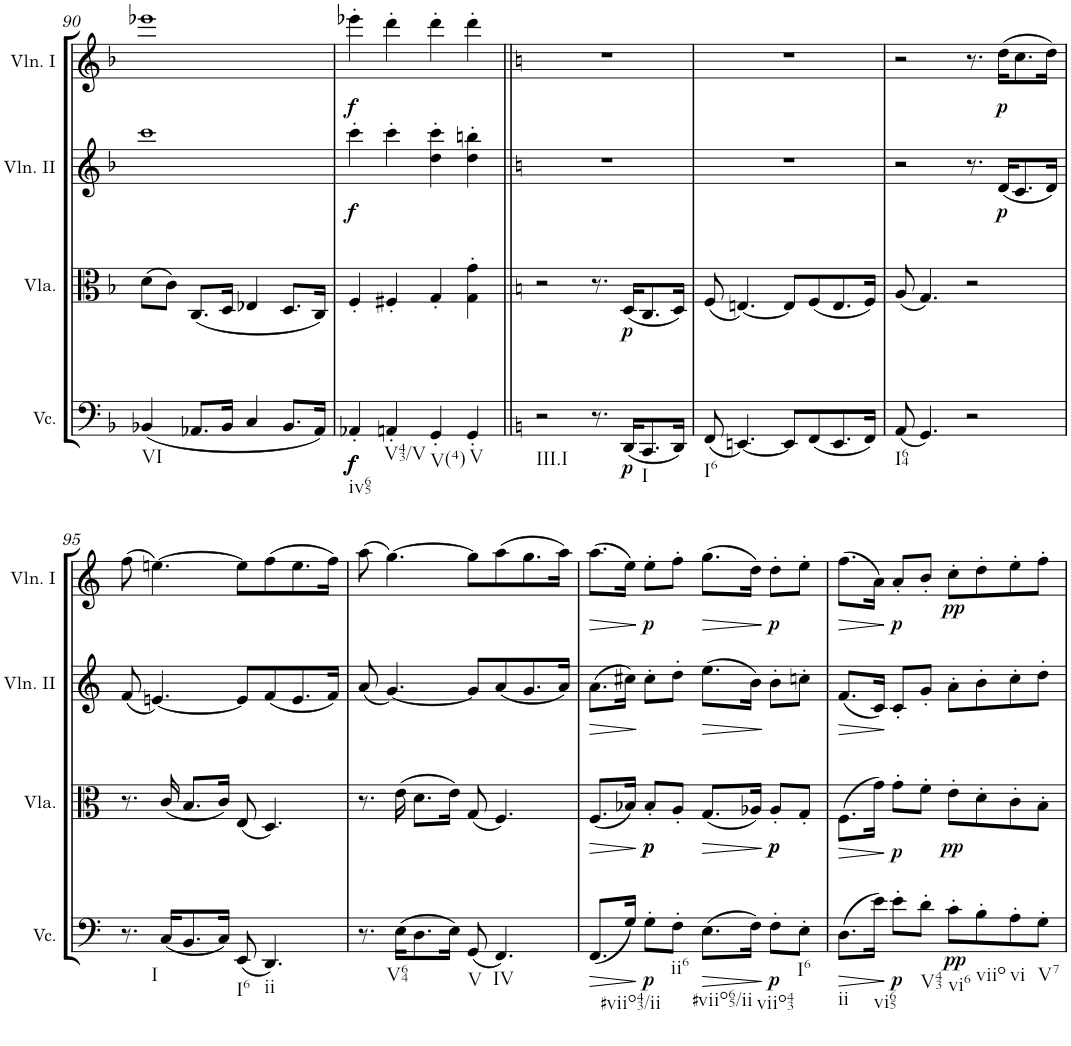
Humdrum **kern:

**kern	**dynam	**kern	**dynam	**kern	**dynam	**kern	**dynam
*part4	*part4	*part3	*part3	*part2	*part2	*part1	*part1
*staff4	*staff4	*staff3	*staff3	*staff2	*staff2	*staff1	*staff1
*I"Violoncello	*	*I"Viola	*	*I"Violin II	*	*I"Violin I	*
*I'Vc.	*	*I'Vla.	*	*I'Vln. II	*	*I'Vln. I	*
!!LO:PB:g=z
*clefC4	*	*clefC3	*	*clefG2	*	*clefG2	*
*k[b-]	*	*k[b-]	*	*k[b-]	*	*k[b-]	*
*M4/4	*	*M4/4	*	*M4/4	*	*M4/4	*
*met(c)	*	*met(c)	*	*met(c)	*	*met(c)	*
=90	=90	=90	=90	=90	=90	=90	=90
!LO:TX:b:t=VI	!	!	!	!	!	!	!
(4BB-X/	.	(8d\L	.	1ccc	.	1eee-X	.
.	.	8c\J)	.	.	.	.	.
8.AA-X/L	.	(8.C/L	.	.	.	.	.
16BB-/Jk	.	16D/Jk	.	.	.	.	.
4C/	.	4E-X/	.	.	.	.	.
8.BB-/L	.	8.D/L	.	.	.	.	.
16AA-/Jk)	.	16C/Jk)	.	.	.	.	.
=91	=91	=91	=91	=91	=91	=91	=91
!LO:TX:b:t=iv65	!	!	!	!	!	!	!
!	!LO:DY:b	!	!	!	!	!	!
!	!LO:DY:n=1:b	!	!	!	!LO:DY:b	!	!LO:DY:b
4AA-X'/	f f	4F'/	.	4ccc'\	f	4eee-X'\	f
!LO:TX:b:t=V43/V	!	!	!	!	!	!	!
4AAn'/	.	4F#X'/	.	4ccc'\	.	4ddd'\	.
!LO:TX:b:t=V(4)	!	!	!	!	!	!	!
4GG'/	.	4G'/	.	4dd\' 4ccc\'	.	4ddd'\	.
!LO:TX:b:t=V	!	!	!	!	!	!	!
4GG'/	.	4G\' 4g\'	.	4dd\' 4bbn\'	.	4ddd'\	.
=92||	=92||	=92||	=92||	=92||	=92||	=92||	=92||
*k[]	*	*k[]	*	*k[]	*	*k[]	*
!LO:TX:b:t=III.I	!	!	!	!	!	!	!
2r	.	2r	.	1r	.	1r	.
8.r	.	8.r	.	.	.	.	.
!	!LO:DY:b	!	!LO:DY:b	!	!	!	!
(16DD/KL	p	(16D/KL	p	.	.	.	.
!LO:TX:b:t=I	!	!	!	!	!	!	!
8.CC/	.	8.C/	.	.	.	.	.
16DD/Jk)	.	16D/Jk)	.	.	.	.	.
=93	=93	=93	=93	=93	=93	=93	=93
!LO:TX:b:t=I6	!	!	!	!	!	!	!
(8FF/	.	(8F/	.	1r	.	1r	.
[4.EEn/)	.	[4.En/)	.	.	.	.	.
8EE/L]	.	8E/L]	.	.	.	.	.
(8FF/	.	(8F/	.	.	.	.	.
8.EE/	.	8.E/	.	.	.	.	.
16FF/Jk)	.	16F/Jk)	.	.	.	.	.
=94	=94	=94	=94	=94	=94	=94	=94
!LO:TX:b:t=I64	!	!	!	!	!	!	!
(8AA/	.	(8A/	.	2r	.	2r	.
4.GG/)	.	4.G/)	.	.	.	.	.
2r	.	2r	.	8.r	.	8.r	.
!	!	!	!	!	!LO:DY:b	!	!LO:DY:b
.	.	.	.	(16d/KL	p	(16dd\KL	p
.	.	.	.	8.c/	.	8.cc\	.
.	.	.	.	16d/Jk)	.	16dd\Jk)	.
!!LO:LB:g=z
=95	=95	=95	=95	=95	=95	=95	=95
!LO:TX:b:t=I	!	!	!	!	!	!	!
8.r	.	8.r	.	(8f/	.	(8ff\	.
.	.	.	.	[4.en/)	.	[4.een\)	.
(16C/KL	.	(16c/	.	.	.	.	.
8.BB/	.	8.B/L	.	.	.	.	.
16C/Jk)	.	16c/Jk)	.	.	.	.	.
!LO:TX:b:t=I6	!	!	!	!	!	!	!
(8EE/	.	(8E/	.	8e/L]	.	8ee\L]	.
!LO:TX:b:t=ii	!	!	!	!	!	!	!
4.DD/)	.	4.D/)	.	(8f/	.	(8ff\	.
.	.	.	.	8.e/	.	8.ee\	.
.	.	.	.	16f/Jk)	.	16ff\Jk)	.
=96	=96	=96	=96	=96	=96	=96	=96
!LO:TX:b:t=V64	!	!	!	!	!	!	!
8.r	.	8.r	.	(8a/	.	(8aa\	.
.	.	.	.	[4.g/)	.	[4.gg\)	.
(16E\KL	.	(16e\	.	.	.	.	.
8.D\	.	8.d\L	.	.	.	.	.
16E\Jk)	.	16e\Jk)	.	.	.	.	.
!LO:TX:b:t=V	!	!	!	!	!	!	!
(8GG/	.	(8G/	.	8g/L]	.	8gg\L]	.
!LO:TX:b:t=IV	!	!	!	!	!	!	!
4.FF/)	.	4.F/)	.	(8a/	.	(8aa\	.
.	.	.	.	8.g/	.	8.gg\	.
.	.	.	.	16a/Jk)	.	16aa\Jk)	.
=97	=97	=97	=97	=97	=97	=97	=97
!	!LO:HP:b	!	!LO:HP:b	!	!LO:HP:b	!	!LO:HP:b
(8.FF/L	>	(8.F/L	>	(8.a\L	>	(8.aa\L	>
!LO:TX:b:t=#viio43/ii	!	!	!	!	!	!	!
16G/Jk)	.	16B-X/Jk)	.	16cc#X\Jk)	.	16ee\Jk)	.
!	!LO:DY:n=1:b	!	!LO:DY:n=1:b	!	!	!	!
!	!	!	!LO:DY:n=2:b	!	!	!	!LO:DY:n=1:b
8G'\L	] p	8B-'/L	] p p	8cc#'\L	]	8ee'\L	] p
!LO:TX:b:t=ii6	!	!	!	!	!	!	!
8F'\J	.	8A'/J	.	8dd'\J	.	8ff'\J	.
!LO:TX:b:t=#viio65/ii	!	!	!	!	!	!	!
!	!LO:HP:b	!	!LO:HP:b	!	!LO:HP:b	!	!LO:HP:b
(8.E\L	>	(8.G/L	>	(8.ee\L	>	(8.gg\L	>
!LO:TX:b:t=viio43	!	!	!	!	!	!	!
16F\Jk)	.	16A-X/Jk)	.	16b\Jk)	.	16dd\Jk)	.
!	!LO:DY:n=2:b	!	!LO:DY:n=3:b	!	!	!	!
!	!	!	!LO:DY:n=4:b	!	!	!	!LO:DY:n=2:b
8F'\L	] p	8A-'/L	] p p	8b'\L	]	8dd'\L	] p
!LO:TX:b:t=I6	!	!	!	!	!	!	!
8E'\J	.	8G'/J	.	8ccn'\J	.	8ee'\J	.
=98	=98	=98	=98	=98	=98	=98	=98
!LO:TX:b:t=ii	!	!	!	!	!	!	!
!	!LO:HP:b	!	!LO:HP:b	!	!LO:HP:b	!	!LO:HP:b
(8.D\L	>	(8.F\L	>	(8.f/L	>	(8.ff\L	>
!LO:TX:b:t=vi65	!	!	!	!	!	!	!
16e\Jk)	.	16g\Jk)	.	16c/Jk)	.	16a\Jk)	.
!	!LO:DY:n=1:b	!	!LO:DY:n=1:b	!	!	!	!LO:DY:n=1:b
8e'\L	] p	8g'\L	] p	8c'/L	]	8a'/L	] p
!LO:TX:b:t=V43	!	!	!	!	!	!	!
8d'\J	.	8f'\J	.	8g'/J	.	8b'/J	.
!LO:TX:b:t=vi6	!	!	!	!	!	!	!
!	!LO:DY:n=2:b	!	!LO:DY:n=2:b	!	!	!	!LO:DY:n=2:b
8c'\L	pp	8e'\L	pp	8a'\L	.	8cc'\L	pp
!LO:TX:b:t=viio	!	!	!	!	!	!	!
8B'\	.	8d'\	.	8b'\	.	8dd'\	.
!LO:TX:b:t=vi	!	!	!	!	!	!	!
8A'\	.	8c'\	.	8cc'\	.	8ee'\	.
!LO:TX:b:t=V7	!	!	!	!	!	!	!
8G'\J	.	8B'\J	.	8dd'\J	.	8ff'\J	.
=	=	=	=	=	=	=	=
*-	*-	*-	*-	*-	*-	*-	*-
